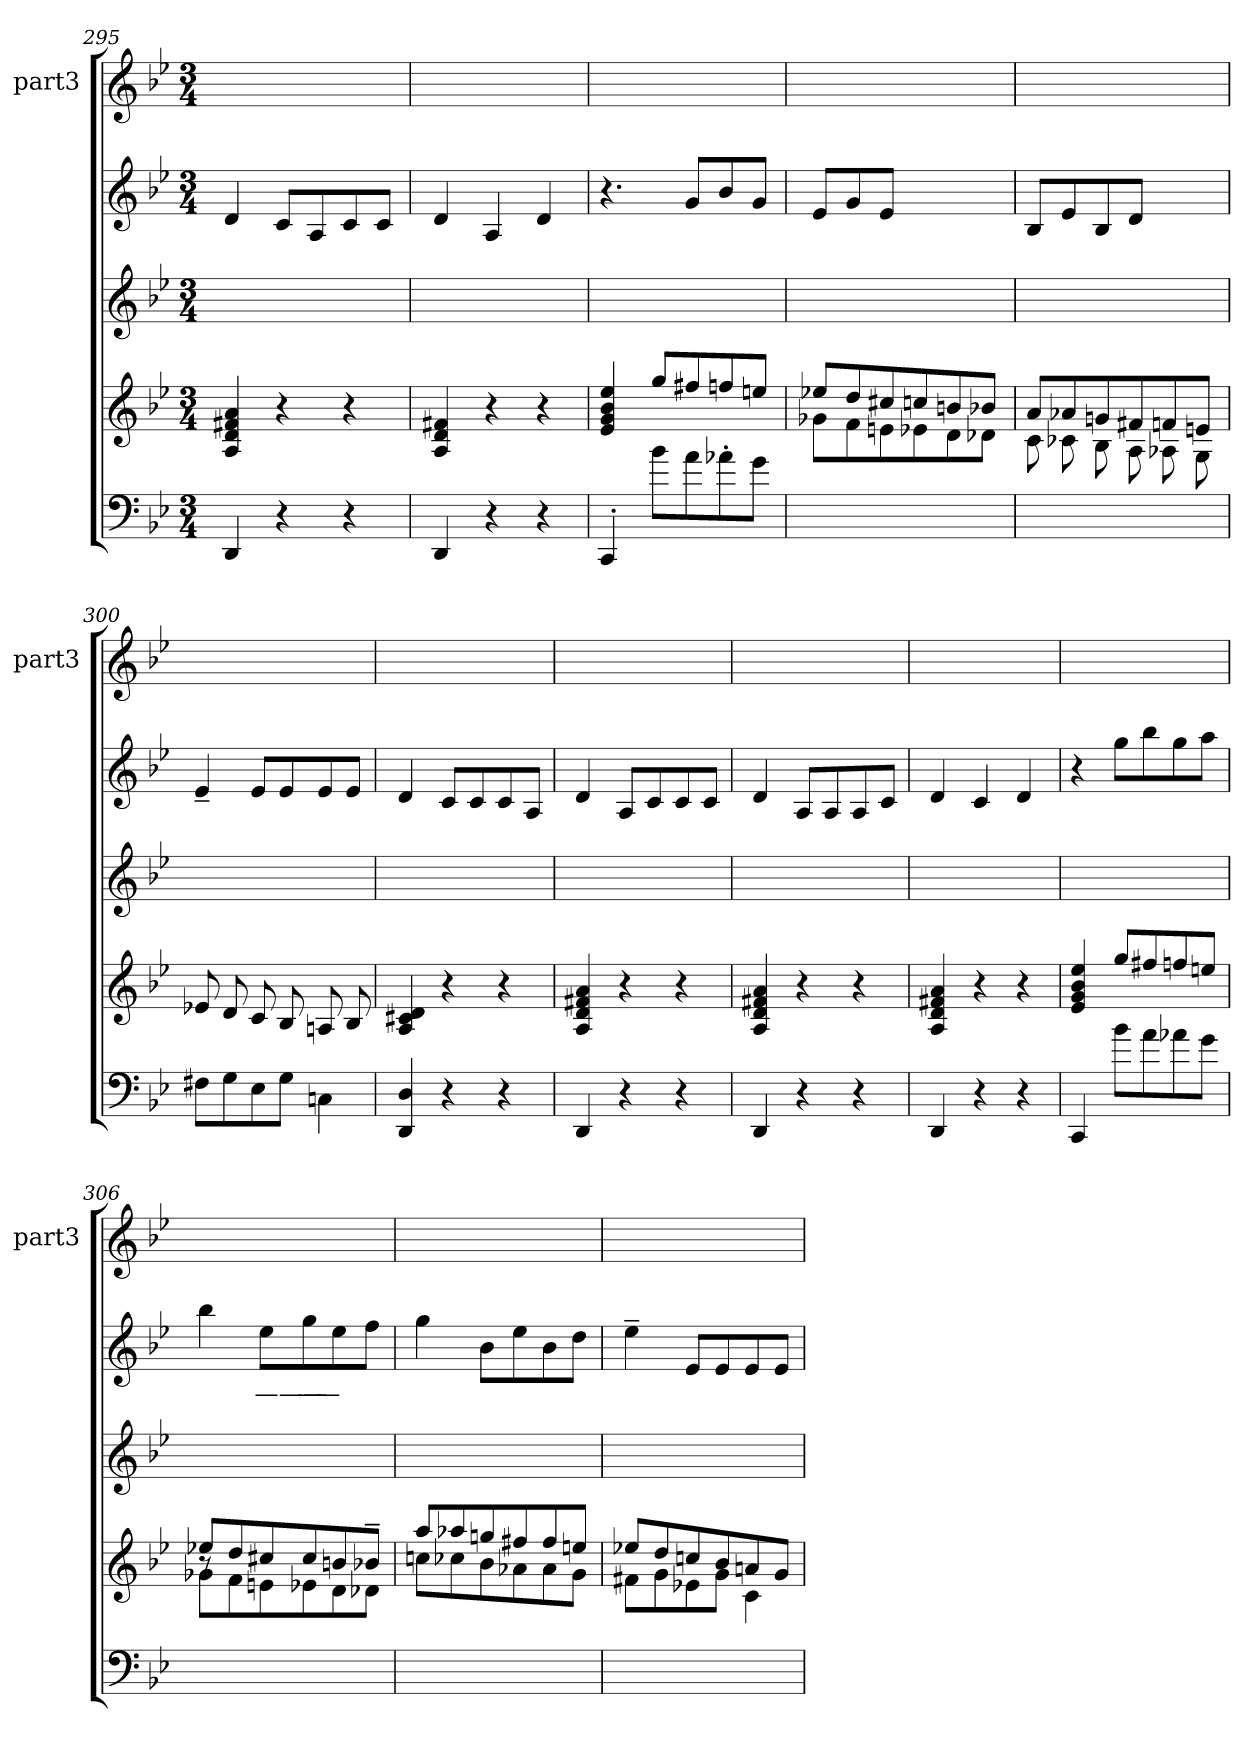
**kern	**kern	**kern	**kern	**text	**kern
*part3	*part3	*part2	*part2	*part2	*part1
*staff5	*staff4	*staff3	*staff2	*staff2	*staff1
*	*	*	*	*	*I"part3
*	*	*	*	*	*I'part3
*clefF4	*clefG2	*clefG2	*clefG2	*	*clefG2
*k[b-e-]	*k[b-e-]	*k[b-e-]	*k[b-e-]	*	*k[b-e-]
*M3/4	*M3/4	*M3/4	*M3/4	*	*M3/4
=295	=295	=295	=295	=295	=295
4DDi/	4aj/ 4f#Xj/ 4dj/ 4Aj/	2.ryy	4dj/	.	2.ryy
4r	4r	.	8cj/L	.	.
.	.	.	8Aj/	.	.
4r	4r	.	8cj/	.	.
.	.	.	8cj/J	.	.
=296	=296	=296	=296	=296	=296
4DDi/	4f#Xj/ 4dj/ 4Aj/	2.ryy	4dj/	.	2.ryy
4r	4r	.	4Aj/	.	.
4r	4r	.	4dj/	.	.
=297	=297	=297	=297	=297	=297
*^	*	*	*	*	*
4CC'<i/	2.ryy	4ee-j/ 4b-j/ 4gj/ 4e-j/	2.ryy	4.r	.	2.ryy
8b-i\L	.	8ggj/L	.	.	.	.
8ai\	.	8ff#Xj/	.	8gj/L	.	.
8a-X'>i\	.	8ffnj/	.	8b-j/	.	.
8gi\J	.	8eenj/J	.	8gj/J	.	.
*v	*v	*	*	*	*	*
=298	=298	=298	=298	=298	=298
*	*^	*	*	*	*
2.ryy	8ee-Xj/L	8g-Xi\L	2.ryy	8e-j/L	.	2.ryy
.	8ddj/	8fi\	.	8gj/	.	.
.	8cc#Xj/	8eni\	.	8e-j/J	.	.
.	8ccnj/	8e-Xi\	.	4.ryy	.	.
.	8bnj/	8di\	.	.	.	.
.	8b-Xj/J	8d-Xi\J	.	.	.	.
=299	=299	=299	=299	=299	=299	=299
2.ryy	8aj/L	8ci\	2.ryy	8B-j/L	.	2.ryy
.	8a-Xj/	8c-Xi\	.	8e-j/	.	.
.	8gnj/	8B-i\	.	8B-j/	.	.
.	8f#Xj/	8Ai\	.	8dj/J	.	.
.	8fnj/	8A-Xi\	.	4ryy	.	.
.	8enj/J	8Gi\	.	.	.	.
*	*v	*v	*	*	*	*
=300	=300	=300	=300	=300	=300
8F#Xi\L	8e-Xj/	2.ryy	4e-~>j/	.	2.ryy
8Gi\	8dj/	.	.	.	.
8E-i\	8cj/	.	8e-j/L	.	.
8Gi\J	8B-j/	.	8e-j/	.	.
4Cni\	8Anj/	.	8e-j/	.	.
.	8B-j/	.	8e-j/J	.	.
!!LO:LB:g=z
=301	=301	=301	=301	=301	=301
4Di/ 4DDi/	4dj/ 4Aj/ 4c#Xj/	2.ryy	4dj/	.	2.ryy
4r	4r	.	8cj/L	.	.
.	.	.	8cj/	.	.
4r	4r	.	8cj/	.	.
.	.	.	8Aj/J	.	.
=302	=302	=302	=302	=302	=302
4DDi/	4aj/ 4f#Xj/ 4dj/ 4Aj/	2.ryy	4dj/	.	2.ryy
4r	4r	.	8Aj/L	.	.
.	.	.	8cj/	.	.
4r	4r	.	8cj/	.	.
.	.	.	8cj/J	.	.
=303	=303	=303	=303	=303	=303
4DDi/	4aj/ 4f#Xj/ 4dj/ 4Aj/	2.ryy	4dj/	.	2.ryy
4r	4r	.	8Aj/L	.	.
.	.	.	8Aj/	.	.
4r	4r	.	8Aj/	.	.
.	.	.	8cj/J	.	.
=304	=304	=304	=304	=304	=304
4DDi/	4aj/ 4f#Xj/ 4dj/ 4Aj/	2.ryy	4dj/	.	2.ryy
4r	4r	.	4cj/	.	.
4r	4r	.	4dj/	.	.
=305	=305	=305	=305	=305	=305
*^	*	*	*	*	*
4CCi/	2.ryy	4ee-j/ 4b-j/ 4gj/ 4e-j/	2.ryy	4r	.	2.ryy
8b-i\L	.	8ggj/L	.	8ggj\L	.	.
8ai\	.	8ff#Xj/	.	8bb-j\	.	.
8a-Xi\	.	8ffnj/	.	8ggj\	.	.
8gi\J	.	8eenj/J	.	8aaj\J	.	.
*v	*v	*	*	*	*	*
=306	=306	=306	=306	=306	=306
*	*^	*	*	*	*
*	*	*^	*	*	*	*
2.ryy	8ee-Xj/L	8g-Xi\L	8r	2.ryy	4bb-j\	.	2.ryy
.	8ddj/	8fi\	2ryy	.	.	.	.
.	8cc#Xj/	8eni\	.	.	8ee-j\L	———	.
.	8cc#j/	8e-Xi\	.	.	8ggj\	—	.
.	8bnj/	8di\	.	.	8ee-j\	—	.
.	8b-X~>j/J	8d-Xi\J	8ryy	.	8ffj\J	.	.
*	*	*v	*v	*	*	*	*
=307	=307	=307	=307	=307	=307	=307
2.ryy	8aaj/L	8ccni\L	2.ryy	4ggj\	.	2.ryy
.	8aa-Xj/	8cc-Xi\	.	.	.	.
.	8ggnj/	8b-i\	.	8b-j\L	.	.
.	8ff#Xj/	8a-Xi\	.	8ee-j\	.	.
.	8ff#j/	8a-i\	.	8b-j\	.	.
.	8eenj/J	8gi\J	.	8ddj\J	.	.
!!LO:LB:g=z
=308	=308	=308	=308	=308	=308	=308
2.ryy	8ee-Xj/L	8f#Xi\L	2.ryy	4ee-~>j\	.	2.ryy
.	8ddj/	8gi\	.	.	.	.
.	8ccnj/	8e-Xi\	.	8e-j/L	.	.
.	8b-j/	8gi\J	.	8e-j/	.	.
.	8anj/	4ci\	.	8e-j/	.	.
.	8gj/J	.	.	8e-j/J	.	.
*	*v	*v	*	*	*	*
=	=	=	=	=	=
*-	*-	*-	*-	*-	*-
